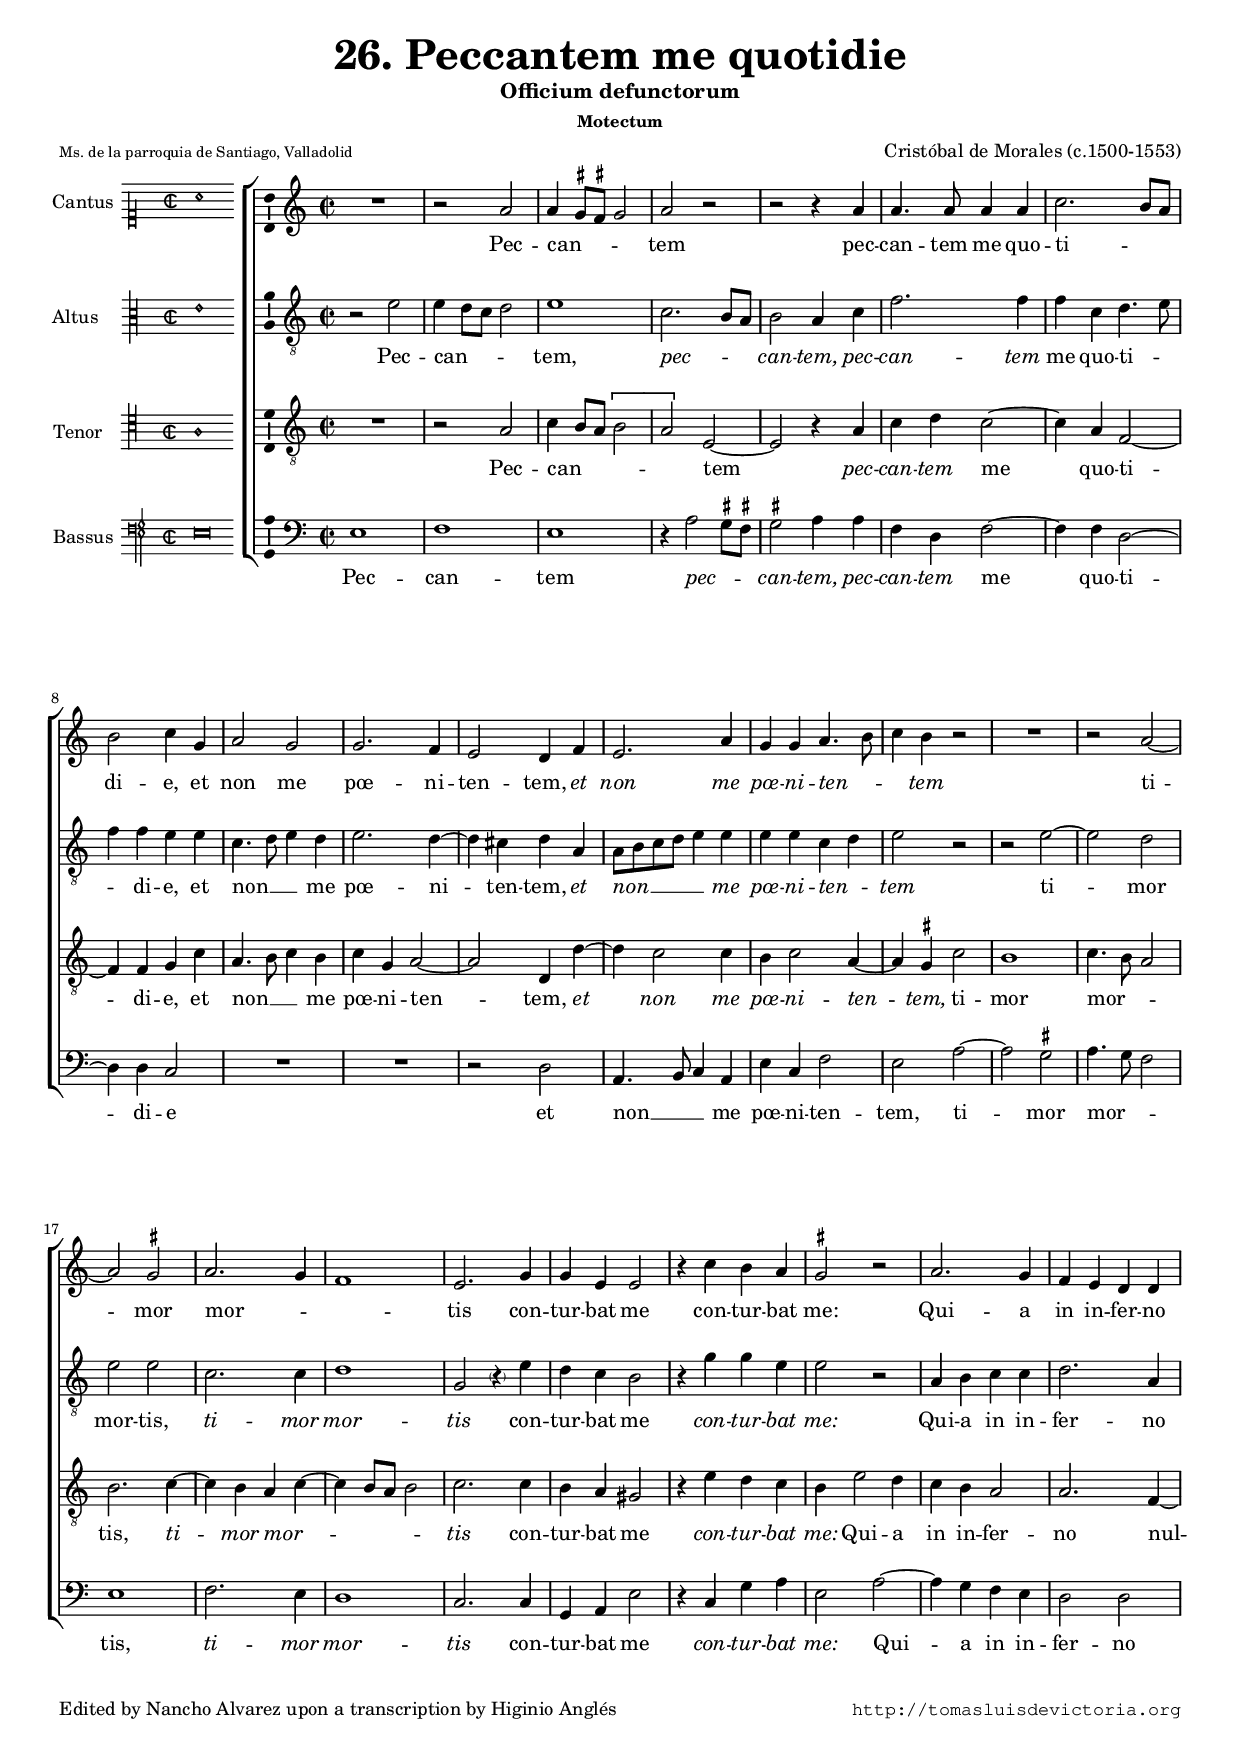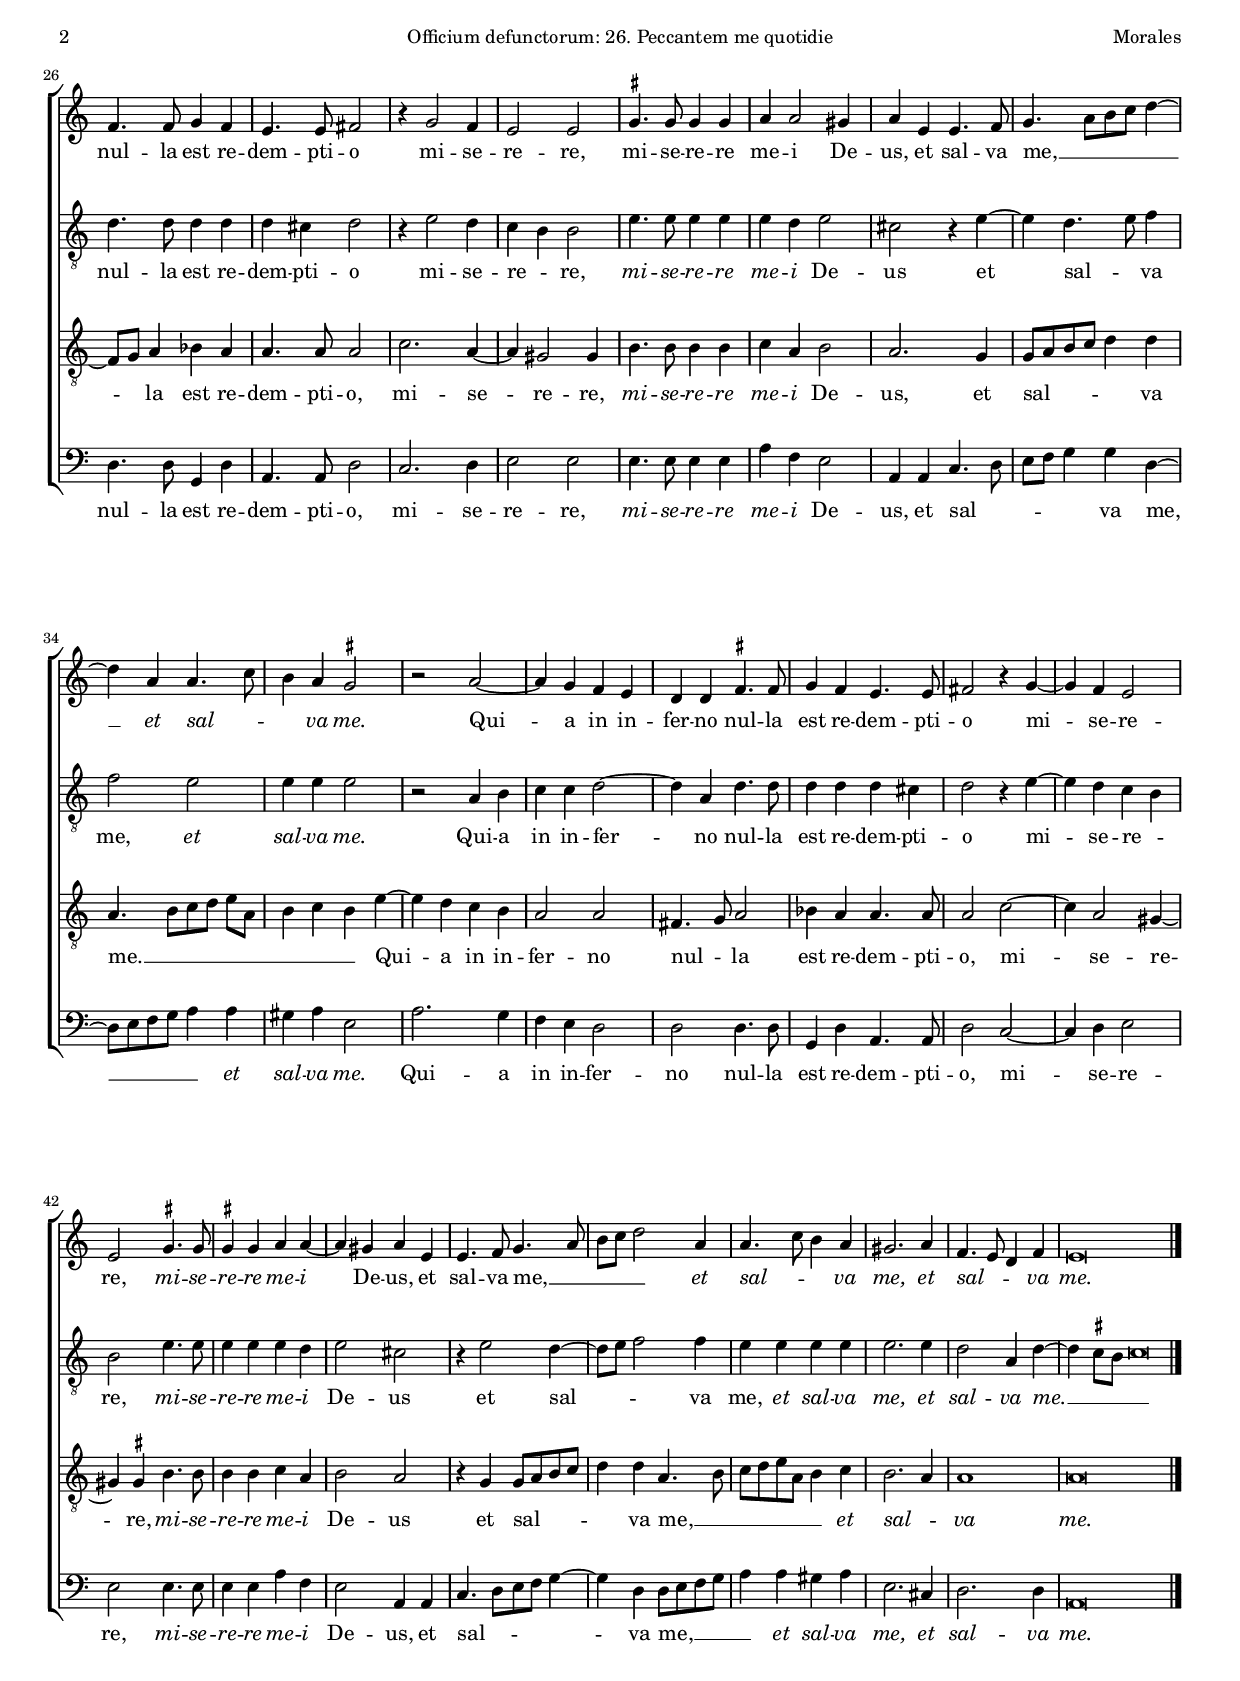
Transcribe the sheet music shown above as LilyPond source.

\version "2.22.0"

#(set-default-paper-size "a4")
#(set-global-staff-size 16.2)
#(ly:set-option 'point-and-click #f)
%mobile -s15.5 -i3.2

italicas=\override LyricText.font-shape = #'italic
rectas=\override LyricText.font-shape = #'upright
ss=\once \set suggestAccidentals = ##t
incipitwidth = 19
mtempo={\tempo 4 = 100}
mtempob={\tempo 4 = 50}
mt=#(define-music-function (offset) (number?) ; move lyric text
      #{ \once \override LyricText.X-offset = -$offset #})


htitle="Officium defunctorum: 26. Peccantem me quotidie"
hcomposer="Morales"

% Copia de la edición de Higinio Anglés

\header {
	title=\markup{\fontsize #3 "26. Peccantem me quotidie"}
	subtitle="Officium defunctorum"
	%subtitle="Responsorio VII del Officium Defunctorum"
	subsubtitle=\markup{"Motectum" \vspace #1 }
	composer="Cristóbal de Morales (c.1500-1553)"
        pdfauthor=\composer
	%opus="(-)"
	poet=\markup{\smaller \smaller "Ms. de la parroquia de Santiago, Valladolid"} 
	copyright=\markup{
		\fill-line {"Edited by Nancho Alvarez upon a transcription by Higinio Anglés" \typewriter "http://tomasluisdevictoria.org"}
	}
%	tagline=""
}


global={\key c \major \time 2/2  \skip 1*50 \bar "|."
}

cantus={
	R1*4/4 |
	r2 a' |
	a'4 \ss gis'8 \ss fis' gis'2 |
	a' r |
%5
	r r4 a' |
	a'4. a'8 a'4 a' |
	c''2. b'8 a' |
	b'2 c''4 g' |
	a'2 g' |
%10
	g'2. f'4 |
	e'2 d'4 f' |
	e'2. a'4 |
	g' g' a'4. b'8 |
	c''4 b' r2 |
%15
	R1*4/4 |
	r2 a' ~ |
	a' \ss gis' |
	a'2. g'4 |
	f'1 |
%20
	e'2. g'4 |
	g' e' e'2 |
	r4 c'' b' a' |
	\ss gis'2 r |
	a'2. g'4 |
%25
	f' e' d' d' |
	f'4. f'8 g'4 f' |
	e'4. e'8 fis'2 |
	r4 g'2 f'4 |
	e'2 e' |
%30
	\ss gis'4. gis'8 gis'4 gis' |
	a' a'2 gis'4 |
	a' e' e'4. f'8 |
	g'4.  a'8[ b' c''] d''4 ~ |
	d'' a' a'4. c''8 |
%35
	b'4 a' \ss gis'2 |
	r a' ~ |
	a'4 g' f' e' |
	d' d' \ss fis'4. fis'8 |
	g'4 f' e'4. e'8 |
%40
	fis'2 r4 g' ~ |
	g' f' e'2 |
	e' \ss gis'4. gis'8 |
	\ss gis'4 gis' a' a' ~ |
	a' gis' a' e' |
%45
	e'4. f'8 g'4. a'8 |
	b' c'' d''2 a'4 |
	a'4. c''8 b'4 a' |
	gis'2. a'4 |
	f'4. e'8 d'4 f' |
%50
	e'\breve*1/2
}

altus={
	r2 e' |
	e'4 d'8 c' d'2 |
	e'1 |
	c'2. b8 a |
%5
	b2 a4 c' |
	f'2. f'4 |
	f' c' d'4. e'8 |
	f'4 f' e' e' |
	c'4. d'8 e'4 d' |
%10
	e'2. d'4 ~ |
	d' cis' d' a |
	a8 b c' d' e'4 e' |
	e' e' c' d' |
	e'2 r |
%15
	r e' ~ |
	e' d' |
	e' e' |
	c'2. c'4 |
	d'1 |
%20
	g2 \parenthesize r4 e' | % silencio en esta voz y puntillo en las otras, raro!
	d' c' b2 |
	r4 g' g' e' |
	e'2 r |
	a4 b c' c' |
%25
	d'2. a4 |
	d'4. d'8 d'4 d' |
	d' cis' d'2 |
	r4 e'2 d'4 |
	c' b b2 |
%30
	e'4. e'8 e'4 e' |
	e' d' e'2 |
	cis' r4 e' ~ |
	e' d'4. e'8 f'4 |
	f'2 e' |
%35
	e'4 e' e'2 |
	r a4 b |
	c' c' d'2 ~ |
	d'4 a d'4. d'8 |
	d'4 d' d' cis' |
%40
	d'2 r4 e' ~ |
	e' d' c' b |
	b2 e'4. e'8 |
	e'4 e' e' d' |
	e'2 cis' |
%45
	r4 e'2 d'4 ~ |
	d'8 e' f'2 f'4 |
	e' e' e' e' |
	e'2. e'4 |
	d'2 a4 d' ~ |
%50
	d' \ss cis'8 b \mtempob cis'\breve*1/4
}

tenor={
	R1*4/4 |
	r2 a |
	c'4 b8 a \[b2 |
	a\] e ~ |
%5
	e r4 a |
	c' d' c'2 ~ |
	c'4 a f2 ~ |
	f4 f g c' |
	a4. b8 c'4 b |
%10
	c' g a2 ~ |
	a d4 d' ~ |
	d' c'2 c'4 |
	b c'2 a4 ~ |
	a \ss gis c'2 |
%15
	b1 |
	c'4. b8 a2 |
	b2. c'4 ~ |
	c' b a c' ~ |
	c' b8 a b2 |
%20
	c'2. c'4 |
	b a gis2 |
	r4 e' d' c' |
	b e'2 d'4 |
	c' b a2 |
%25
	a2. f4 ~ |
	f8 g a4 bes a |
	a4. a8 a2 |
	c'2. a4 ~ |
	a gis2 gis4 |
%30
	b4. b8 b4 b |
	c' a b2 |
	a2. g4 |
	g8 a b c' d'4 d' |
	a4. b8[ c' d'] e'[ a] |
%35
	b4 c' b e' ~ |
	e' d' c' b |
	a2 a |
	fis4. g8 a2 |
	bes4 a a4. a8 |
%40
	a2 c' ~ |
	c'4 a2 gis4 ~ |
	gis \ss gis b4. b8 |
	b4 b c' a |
	b2 a |
%45
	r4 g g8 a b c' |
	d'4 d' a4. b8 |
	c' d' e' a b4 c' |
	b2. a4 |
	a1 |
%50
	a\breve*1/2
}

bassus={
	e1 |
	f |
	e |
	r4 a2 \ss gis8 \ss fis |
%5
	\ss gis2 a4 a |
	f d f2 ~ |
	f4 f d2 ~ |
	d4 d c2 |
	R1*4/4 |
%10
	R1*4/4 |
	r2 d |
	a,4. b,8 c4 a, |
	e c f2 |
	e a ~ |
%15
	a \ss gis |
	a4. g8 f2 |
	e1 |
	f2. e4 |
	d1 |
%20
	c2. c4 |
	g, a, e2 |
	r4 c g a |
	e2 a ~ |
	a4 g f e |
%25
	d2 d |
	d4. d8 g,4 d |
	a,4. a,8 d2 |
	c2. d4 |
	e2 e |
%30
	e4. e8 e4 e |
	a f e2 |
	a,4 a, c4. d8 |
	e f g4 g d ~ |
	d8 e f g a4 a |
%35
	gis a e2 |
	a2. g4 |
	f e d2 |
	d d4. d8 |
	g,4 d a,4. a,8 |
%40
	d2 c ~ |
	c4 d e2 |
	e e4. e8 |
	e4 e a f |
	e2 a,4 a, |
%45
	%\phrasingSlurDashed
	%c4.  d8[ e f] g4\( | % ~ en el original
	%g\) d4. e8 f g | % d4 d8 en el original
	c4. d8[ e f] g4 ~
        g4 d d8 e f g
        a4 a gis a |
	e2. cis4 |
	d2. d4 |
%50
	a,\breve*1/2
}

textocantus=\lyricmode{
Pec -- can -- _ _ _ tem
pec -- can -- tem me quo -- ti -- _ _ di -- e,
et non me pœ -- ni -- ten -- tem,
\italicas
et non me pœ -- ni -- ten -- _ _ tem
\rectas
ti -- _ mor mor -- _ _ tis
con -- tur -- bat me
con -- tur -- bat me:
Qui -- a in in -- fer -- no nul -- la est re -- dem -- pti -- o
mi -- se -- re -- re,
mi -- se -- re -- re me -- i
De -- us,
et sal -- va me, __ _ _ _ _ _
\italicas
et sal -- _ _ va me.
\rectas
Qui -- _ a in in -- fer -- no nul -- la est re -- dem -- pti -- o
mi -- _ se -- re -- re,
\italicas
mi -- se -- re -- re me -- i _
\rectas
De -- us,
et sal -- va me, __ _ _ _ _ 
\italicas
et sal -- _ _ va me,
et sal -- _ _ va me.

}

textoaltus=\lyricmode{
Pec -- can -- _ _ _ tem,
\italicas
pec -- _ _ can -- tem,
pec -- can -- tem
\rectas
me quo -- ti -- _ _ di -- e,
et non __ _ _ me pœ -- ni -- _ ten -- tem,
\italicas
et non __ _ _ _ _ me pœ -- ni -- ten -- _ tem
\rectas
ti -- _ mor mor -- tis,
\italicas
ti -- mor mor -- tis
\rectas
con -- tur -- bat me
\italicas
con -- tur -- bat me:
\rectas
Qui -- a in in -- fer -- no nul -- la est re -- dem -- pti -- o
mi -- se -- re -- _ re,
\italicas
mi -- se -- re -- re me -- i
\rectas
De -- us
et _ sal -- _ va me,
\italicas
et sal -- va me.
\rectas
Qui -- a in in -- fer -- _ no nul -- la est re -- dem -- pti -- o
mi -- _ se -- re -- _ re,
\italicas
mi -- se -- re -- re me -- i
\rectas
De -- us
et sal -- _ _ _ va me,
\italicas
et sal -- va me,
et sal -- va me. __ _ _ _ _ 

}

textotenor=\lyricmode{
Pec -- can -- _ _ _ _ tem _
\italicas
pec -- can -- tem 
\rectas
me _ quo -- ti -- _ di -- e,
et non __ _ _ me pœ -- ni -- ten -- _ tem,
\italicas
et _ non me pœ -- ni -- ten -- _ tem,
\rectas
ti -- mor mor -- _ _ tis,
\italicas
ti -- _ mor mor -- _ _ _ _ _ tis
\rectas
con -- tur -- bat me
\italicas
con -- tur -- bat me:
\rectas
Qui -- a in in -- fer -- no
nul -- _ _ la est re -- dem -- pti -- o,
mi -- se -- _ re -- re,
\italicas
mi -- se -- re -- re me -- i
\rectas
De -- us,
et sal -- _ _ _ _ va me. __ _ _ _ _ _ _ _ _ 
Qui -- _ a in in -- fer -- no
nul -- _ la est re -- dem -- pti -- o,
mi -- _ se -- re -- _ re,
\italicas
mi -- se -- re -- re me -- i
\rectas
De -- us
et sal -- _ _ _ _ va me, __ _ _ _ _ _ _ 
\italicas
et sal -- _ va me.

}

textobassus=\lyricmode{
Pec -- can -- tem
\italicas
pec -- _ _ can -- tem,
pec -- can -- tem
\rectas
me _ quo -- ti -- _ di -- e
et non __ _ _ me pœ -- ni -- ten -- tem,
ti -- _ mor mor -- _ _ tis, 
\italicas
ti -- mor mor -- tis
\rectas
con -- tur -- bat me
\italicas
con -- tur -- bat me:
\rectas
Qui -- _ a in in -- fer -- no
nul -- la est re -- dem -- pti -- o,
mi -- se -- re -- re,
\italicas
mi -- se -- re -- re me -- i
\rectas
De -- us,
et sal -- _ _ _ _ va me, __ _ _ _ _ _ 
\italicas
et sal -- va me. 
\rectas
Qui -- a in in -- fer -- no nul -- la est re -- dem -- pti -- o,
mi -- _ se -- re -- re,
\italicas
mi -- se -- re -- re me -- i
\rectas
De -- us,
%et sal -- _ _ _ _ \italicas va me, __ _ _ _ _ 
et sal -- _ _ _ _ _ va me, __ _ _ _ _
\italicas
et sal -- va me, 
et sal -- va me.

}
incipitcantus=\markup{
	\score{
		{ 
		\set Staff.instrumentName="Cantus "
		\override NoteHead.style = #'neomensural
		\override Staff.TimeSignature.style = #'neomensural
		\cadenzaOn 
		\clef "petrucci-c1"
		\key c \major
		\time 2/2
		a'1
		} 
	\layout { line-width=\incipitwidth indent = 0 }
	}
}

incipitaltus=\markup{
	\score{
		{ 
		\set Staff.instrumentName="Altus    "
		\override NoteHead.style = #'neomensural 
		\override Staff.TimeSignature.style = #'neomensural
		\cadenzaOn 
		\clef "petrucci-c3"
		\key c \major
		\time 2/2
		e'1
		} 
	\layout { line-width=\incipitwidth indent = 0 }
	}
}


incipittenor=\markup{
	\score{
		{ 
		\set Staff.instrumentName="Tenor   "
		\override NoteHead.style = #'neomensural 
		\override Staff.TimeSignature.style = #'neomensural
		\cadenzaOn 
		\clef "petrucci-c4"
		\key c \major
		\time 2/2
		a1
		} 
	\layout { line-width=\incipitwidth indent=0 }
	}
}

incipitbassus=\markup{
	\score{
		{ 
		\set Staff.instrumentName="Bassus "
		\override NoteHead.style = #'neomensural
		\override Staff.TimeSignature.style = #'neomensural
		\cadenzaOn 
		\clef "petrucci-f4"
		\key c \major
		\time 2/2
		e\breve
		} 
	\layout { line-width=\incipitwidth indent = 0 }
	}
}


\score {\transpose c' c'{
\new ChoirStaff<<

	\new Staff <<\global
	\new Voice="v1" {
		\set Staff.instrumentName=\incipitcantus
		\clef "treble"
		\cantus }
	\new Lyrics \lyricsto "v1" {\textocantus }
	>>

	\new Staff <<\global
	\new Voice="v2" {
		\set Staff.instrumentName=\incipitaltus
		\clef "G_8"
		\altus }
	\new Lyrics \lyricsto "v2" {\textoaltus }
	>>
	
	\new Staff <<\global
	\new Voice="v3" {
		\set Staff.instrumentName=\incipittenor
		\clef "G_8"
		\tenor }
	\new Lyrics \lyricsto "v3" {\textotenor }
	>>

	\new Staff <<\global
	\new Voice="v4" {
		\set Staff.instrumentName=\incipitbassus
		\clef "bass"
		\bassus }
	\new Lyrics \lyricsto "v4" {\textobassus }
	>>
	
>>

	} % transpose

\layout{ 
	\context {\Lyrics 
		\override VerticalAxisGroup.staff-affinity = #UP
		\override VerticalAxisGroup.nonstaff-relatedstaff-spacing =
			#'((basic-distance . 0) (minimum-distance . 0) (padding . 1))
		\override LyricText.font-size = #1.2
		\override LyricHyphen.minimum-distance = #0.5
	}
	\context {\Score 
		tempoHideNote = ##t
		\override BarNumber.padding = #2 
	}
	\context {\Voice 
		melismaBusyProperties = #'()
		%autoBeaming = ##f
	}
	\context {\Staff 
                %\RemoveEmptyStaves
                %\override VerticalAxisGroup.remove-first = ##t
		\override VerticalAxisGroup.staff-staff-spacing =
			#'((basic-distance . 11) (minimum-distance . 0) (padding . 1))
		\consists Ambitus_engraver 
		\override LigatureBracket.padding = #1
	}
}

%\midi { \mtempo }

}


\paper{
	evenHeaderMarkup=\markup  \fill-line { \fromproperty #'page:page-number-string \htitle \hcomposer }
	oddHeaderMarkup= \markup  \fill-line { \on-the-fly #not-first-page \hcomposer \on-the-fly #not-first-page \htitle \on-the-fly #not-first-page \fromproperty #'page:page-number-string }
	%system-count=7
	%page-count = 8
	ragged-last-bottom = ##f
	indent=3.3\cm
	system-system-spacing =
	#'((basic-distance . 20) (minimum-distance . 0) (padding . 5))
	top-system-spacing = % header
	#'((basic-distance . 8) (minimum-distance . 0) (padding . 0))
	last-bottom-spacing = % footer
	#'((basic-distance . 12) (minimum-distance . 0) (padding . 0))

}
